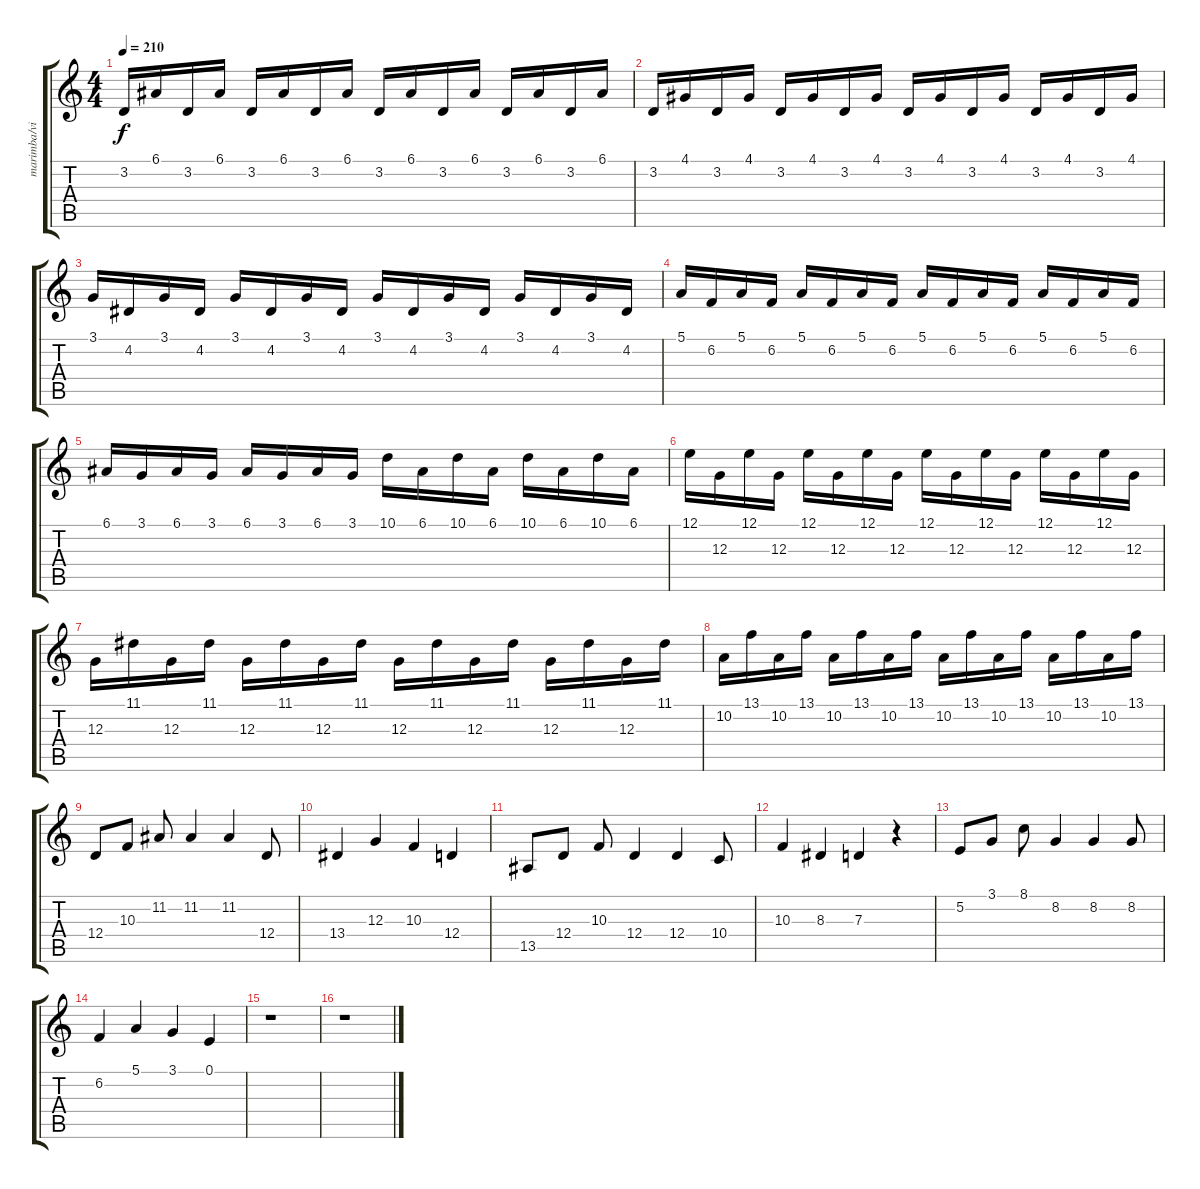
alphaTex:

\track ("marimba/vibe        " "marimba/vi") {instrument marimba}
\staff {score tabs}
\tuning (E4 B3 G3 D3 A2 E2) {hide}
\ts (4 4)
\tempo 210
\clef g2
\ks c
3.2.16{dy f} 6.1.16 3.2.16 6.1.16 3.2.16 6.1.16 3.2.16 6.1.16 3.2.16 6.1.16 3.2.16 6.1.16 3.2.16 6.1.16 3.2.16 6.1.16 |
3.2.16 4.1.16 3.2.16 4.1.16 3.2.16 4.1.16 3.2.16 4.1.16 3.2.16 4.1.16 3.2.16 4.1.16 3.2.16 4.1.16 3.2.16 4.1.16 |
3.1.16 4.2.16 3.1.16 4.2.16 3.1.16 4.2.16 3.1.16 4.2.16 3.1.16 4.2.16 3.1.16 4.2.16 3.1.16 4.2.16 3.1.16 4.2.16 |
5.1.16 6.2.16 5.1.16 6.2.16 5.1.16 6.2.16 5.1.16 6.2.16 5.1.16 6.2.16 5.1.16 6.2.16 5.1.16 6.2.16 5.1.16 6.2.16 |
6.1.16 3.1.16 6.1.16 3.1.16 6.1.16 3.1.16 6.1.16 3.1.16 10.1.16 6.1.16 10.1.16 6.1.16 10.1.16 6.1.16 10.1.16 6.1.16 |
12.1.16 12.3.16 12.1.16 12.3.16 12.1.16 12.3.16 12.1.16 12.3.16 12.1.16 12.3.16 12.1.16 12.3.16 12.1.16 12.3.16 12.1.16 12.3.16 |
12.3.16 11.1.16 12.3.16 11.1.16 12.3.16 11.1.16 12.3.16 11.1.16 12.3.16 11.1.16 12.3.16 11.1.16 12.3.16 11.1.16 12.3.16 11.1.16 |
10.2.16 13.1.16 10.2.16 13.1.16 10.2.16 13.1.16 10.2.16 13.1.16 10.2.16 13.1.16 10.2.16 13.1.16 10.2.16 13.1.16 10.2.16 13.1.16 |
12.4.8 10.3.8 11.2.8 11.2.4 11.2.4 12.4.8 |
13.4.4 12.3.4 10.3.4 12.4.4 |
13.5.8 12.4.8 10.3.8 12.4.4 12.4.4 10.4.8 |
10.3.4 8.3.4 7.3.4 r.4 |
5.2.8 3.1.8 8.1.8 8.2.4 8.2.4 8.2.8 |
6.2.4 5.1.4 3.1.4 0.1.4 |
r.1 |
r.1
